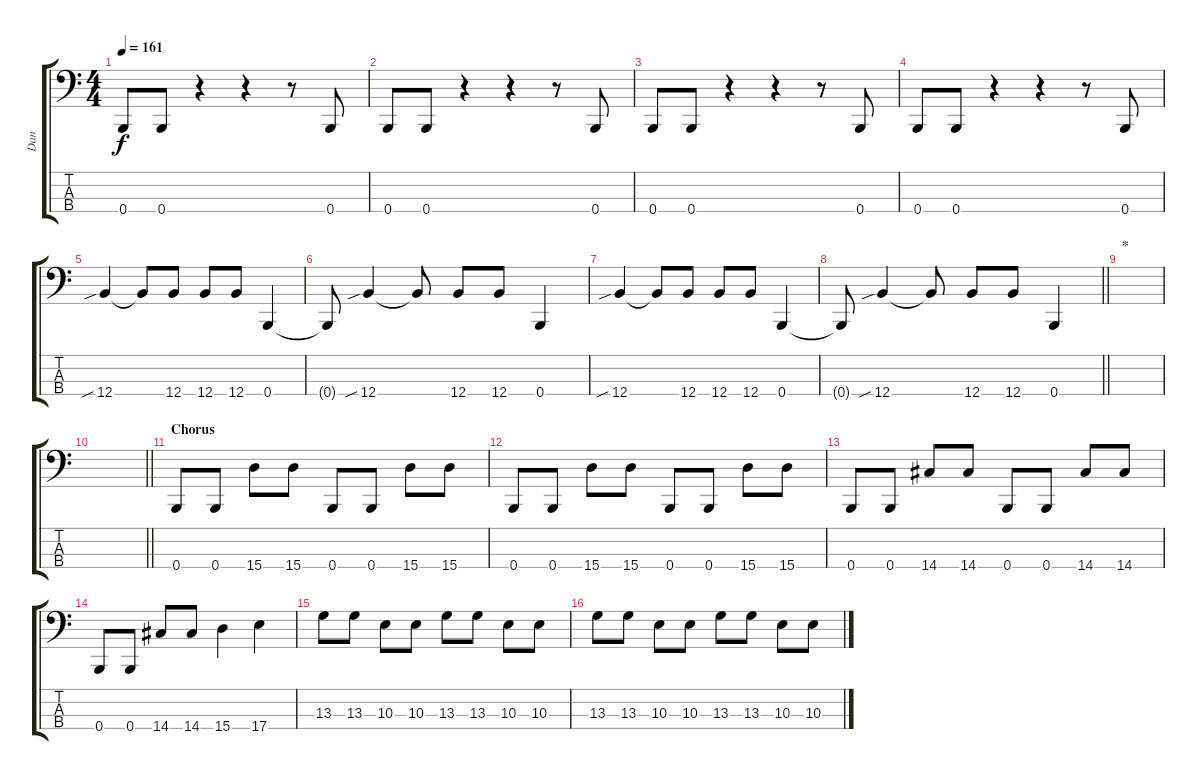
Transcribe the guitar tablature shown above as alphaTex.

\track ("Dan" "Dan") {instrument electricbasspick}
\staff {score tabs}
\tuning (E2 B1 Gb1 B0) {hide}
\ts (4 4)
\tempo 161
\clef f4
\ks c
0.4.8{dy f} 0.4.8 r.4 r.4 r.8 0.4.8 |
0.4.8 0.4.8 r.4 r.4 r.8 0.4.8 |
0.4.8 0.4.8 r.4 r.4 r.8 0.4.8 |
0.4.8 0.4.8 r.4 r.4 r.8 0.4.8 |
12.4{sib}.4 12.4{t}.8 12.4.8 12.4.8 12.4.8 0.4.4 |
0.4{t}.8 12.4{sib}.4 12.4{t}.8 12.4.8 12.4.8 0.4.4 |
12.4{sib}.4 12.4{t}.8 12.4.8 12.4.8 12.4.8 0.4.4 |
\barLineRight lightlight
0.4{t}.8 12.4{sib}.4 12.4{t}.8 12.4.8 12.4.8 0.4.4 |
\section ("" "*")
|
\barLineRight lightlight
|
\section ("" "Chorus")
0.4.8 0.4.8 15.4.8 15.4.8 0.4.8 0.4.8 15.4.8 15.4.8 |
0.4.8 0.4.8 15.4.8 15.4.8 0.4.8 0.4.8 15.4.8 15.4.8 |
0.4.8 0.4.8 14.4.8 14.4.8 0.4.8 0.4.8 14.4.8 14.4.8 |
0.4.8 0.4.8 14.4.8 14.4.8 15.4.4 17.4.4 |
13.3.8 13.3.8 10.3.8 10.3.8 13.3.8 13.3.8 10.3.8 10.3.8 |
13.3.8 13.3.8 10.3.8 10.3.8 13.3.8 13.3.8 10.3.8 10.3.8
